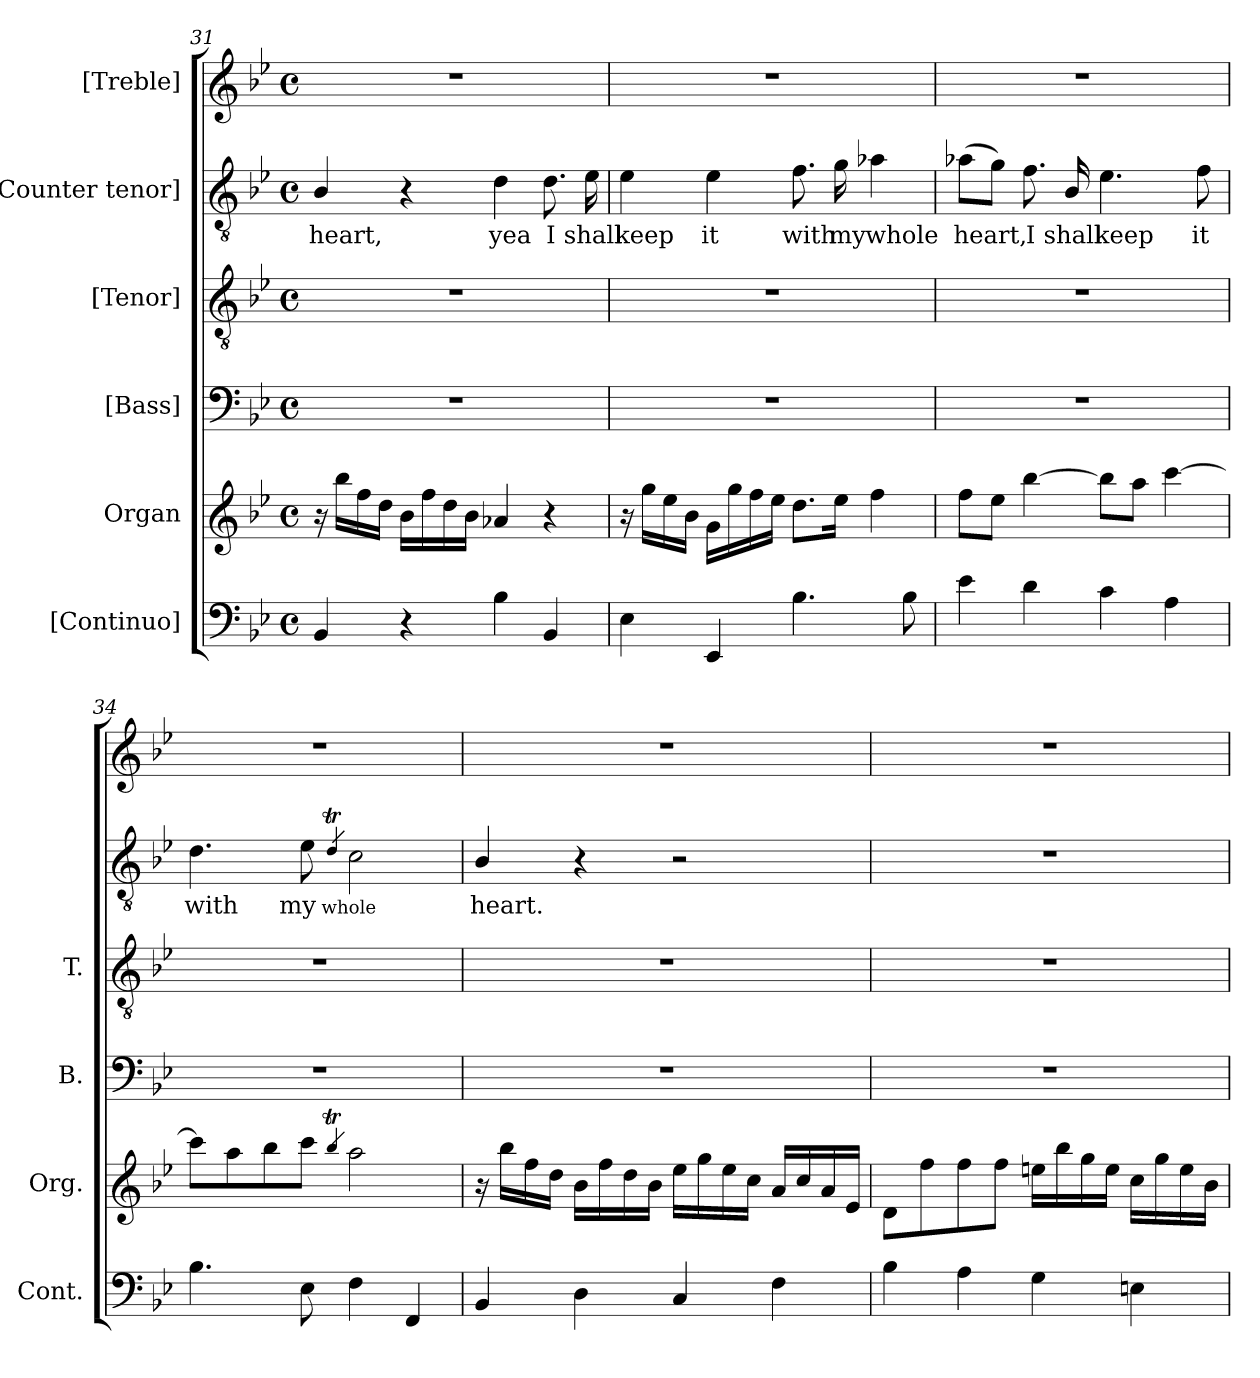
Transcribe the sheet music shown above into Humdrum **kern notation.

**kern	**kern	**kern	**kern	**kern	**text	**kern
*part6	*part5	*part4	*part3	*part2	*part2	*part1
*staff6	*staff5	*staff4	*staff3	*staff2	*staff2	*staff1
*I"[Continuo]	*I"Organ	*I"[Bass]	*I"[Tenor]	*I"[Counter tenor]	*	*I"[Treble]
*I'Cont.	*I'Org.	*I'B.	*I'T.	*	*	*
!!LO:LB:g=z
*clefF4	*clefG2	*clefF4	*clefGv2	*clefGv2	*	*clefG2
*	*	*	*ITrd7c12	*ITrd7c12	*	*
*k[b-e-]	*k[b-e-]	*k[b-e-]	*k[b-e-]	*k[b-e-]	*	*k[b-e-]
*B-:	*B-:	*B-:	*B-:	*B-:	*	*B-:
*M4/4	*M4/4	*M4/4	*M4/4	*M4/4	*	*M4/4
*met(c)	*met(c)	*met(c)	*met(c)	*met(c)	*	*met(c)
=31	=31	=31	=31	=31	=31	=31
!	!	!	!	!	!LO:LY:b:color=#000000	!
4BB-i/	16r	1r	1r	4BB-i/	heart,	1r
.	16bb-i\LL	.	.	.	.	.
.	16ffi\	.	.	.	.	.
.	16ddi\JJ	.	.	.	.	.
4r	16b-i\LL	.	.	4r	.	.
.	16ffi\	.	.	.	.	.
.	16ddi\	.	.	.	.	.
.	16b-i\JJ	.	.	.	.	.
!	!	!	!	!	!LO:LY:b:color=#000000	!
4B-i\	4a-Xi/	.	.	4Di\	yea	.
!	!	!	!	!	!LO:LY:b:color=#000000	!
4BB-i/	4r	.	.	8.Di\	I	.
!	!	!	!	!	!LO:LY:b:color=#000000	!
.	.	.	.	16E-i\	shall	.
=32	=32	=32	=32	=32	=32	=32
!	!	!	!	!	!LO:LY:b:color=#000000	!
4E-i\	16r	1r	1r	4E-i\	keep	1r
.	16ggi\LL	.	.	.	.	.
.	16ee-i\	.	.	.	.	.
.	16b-i\JJ	.	.	.	.	.
!	!	!	!	!	!LO:LY:b:color=#000000	!
4EE-i/	16gi\LL	.	.	4E-i\	it	.
.	16ggi\	.	.	.	.	.
.	16ffi\	.	.	.	.	.
.	16ee-i\JJ	.	.	.	.	.
!	!	!	!	!	!LO:LY:b:color=#000000	!
4.B-i\	8.ddi\L	.	.	8.Fi\	with	.
!	!	!	!	!	!LO:LY:b:color=#000000	!
.	16ee-i\Jk	.	.	16Gi\	my	.
!	!	!	!	!	!LO:LY:b:color=#000000	!
.	4ffi\	.	.	4A-Xi\	whole	.
8B-i\	.	.	.	.	.	.
!!LO:PB:g=z
=33	=33	=33	=33	=33	=33	=33
!	!	!	!	!	!LO:LY:b:color=#000000	!
4e-i\	8ffi\L	1r	1r	(8A-Xi\L	heart,	1r
.	8ee-i\J	.	.	8Gi\J)	.	.
!	!	!	!	!	!LO:LY:b:color=#000000	!
4di\	[4bb-i\	.	.	8.Fi\	I	.
!	!	!	!	!	!LO:LY:b:color=#000000	!
.	.	.	.	16BB-i/	shall	.
!	!	!	!	!	!LO:LY:b:color=#000000	!
4ci\	8bb-i\L]	.	.	4.E-i\	keep	.
.	8aai\J	.	.	.	.	.
4Ai\	[4ccci\	.	.	.	.	.
!	!	!	!	!	!LO:LY:b:color=#000000	!
.	.	.	.	8Fi\	it	.
=34	=34	=34	=34	=34	=34	=34
!	!	!	!	!	!LO:LY:b:color=#000000	!
4.B-i\	8ccci\L]	1r	1r	4.Di\	with	1r
.	8aai\	.	.	.	.	.
.	8bb-i\	.	.	.	.	.
!	!	!	!	!	!LO:LY:b:color=#000000	!
8E-i\	8ccci\J	.	.	8E-i\	my	.
!	!	!	!	!	!LO:LY:b:color=#000000	!
.	4qbb-Ti/	.	.	4qDti/	whole	.
4Fi\	2aai\	.	.	2Ci\	.	.
4FFi/	.	.	.	.	.	.
=35	=35	=35	=35	=35	=35	=35
!	!	!	!	!	!LO:LY:b:color=#000000	!
4BB-i/	16r	1r	1r	4BB-i/	heart.	1r
.	16bb-i\LL	.	.	.	.	.
.	16ffi\	.	.	.	.	.
.	16ddi\JJ	.	.	.	.	.
4Di\	16b-i\LL	.	.	4r	.	.
.	16ffi\	.	.	.	.	.
.	16ddi\	.	.	.	.	.
.	16b-i\JJ	.	.	.	.	.
4Ci/	16ee-i\LL	.	.	2r	.	.
.	16ggi\	.	.	.	.	.
.	16ee-i\	.	.	.	.	.
.	16cci\JJ	.	.	.	.	.
4Fi\	16ai/LL	.	.	.	.	.
.	16cci/	.	.	.	.	.
.	16ai/	.	.	.	.	.
.	16e-i/JJ	.	.	.	.	.
!!LO:LB:g=z
=36	=36	=36	=36	=36	=36	=36
4B-i\	8di\L	1r	1r	1r	.	1r
.	8ffi\	.	.	.	.	.
4Ai\	8ffi\	.	.	.	.	.
.	8ffi\J	.	.	.	.	.
4Gi\	16eeni\LL	.	.	.	.	.
.	16bb-i\	.	.	.	.	.
.	16ggi\	.	.	.	.	.
.	16eei\JJ	.	.	.	.	.
4Eni\	16cci\LL	.	.	.	.	.
.	16ggi\	.	.	.	.	.
.	16eei\	.	.	.	.	.
.	16b-i\JJ	.	.	.	.	.
=	=	=	=	=	=	=
*-	*-	*-	*-	*-	*-	*-
